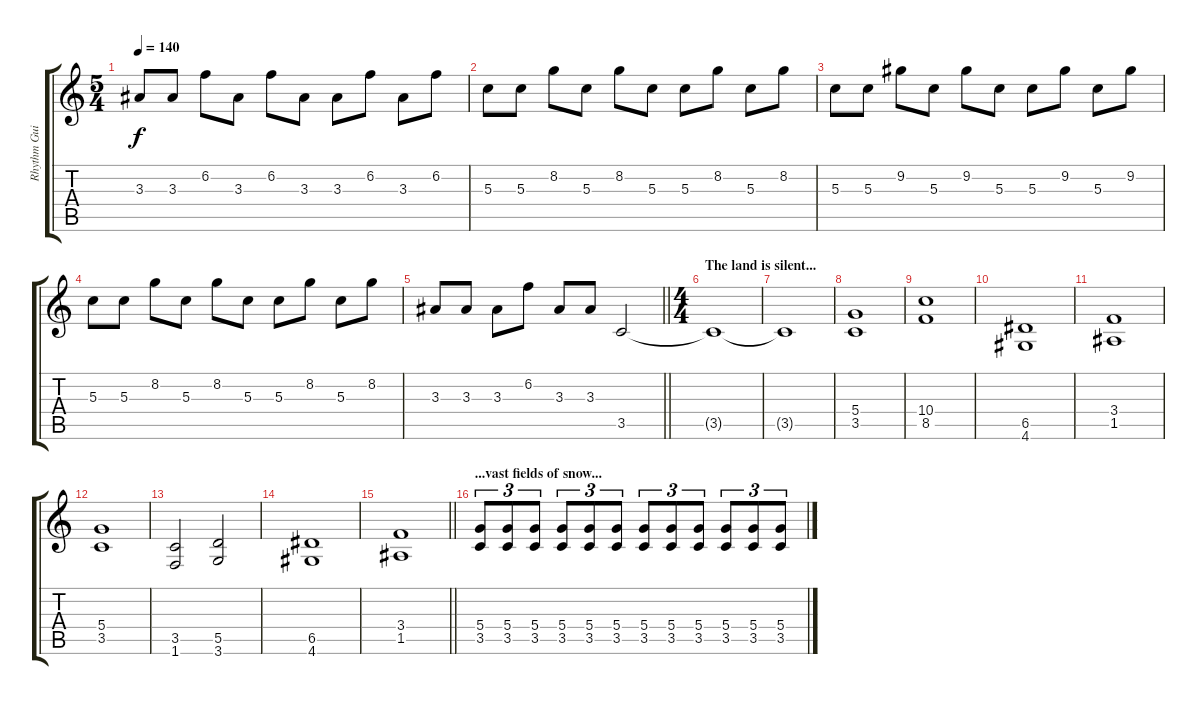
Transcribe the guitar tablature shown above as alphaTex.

\track ("Rhythm Guitar" "Rhythm Gui") {instrument distortionguitar}
\staff {score tabs}
\tuning (E4 B3 G3 D3 A2 E2) {hide}
\ts (5 4)
\tempo 140
\clef g2
\ks c
3.3.8{dy f} 3.3.8 6.2.8 3.3.8 6.2.8 3.3.8 3.3.8 6.2.8 3.3.8 6.2.8 |
5.3.8 5.3.8 8.2.8 5.3.8 8.2.8 5.3.8 5.3.8 8.2.8 5.3.8 8.2.8 |
5.3.8 5.3.8 9.2.8 5.3.8 9.2.8 5.3.8 5.3.8 9.2.8 5.3.8 9.2.8 |
5.3.8 5.3.8 8.2.8 5.3.8 8.2.8 5.3.8 5.3.8 8.2.8 5.3.8 8.2.8 |
\barLineRight lightlight
3.3.8 3.3.8 3.3.8 6.2.8 3.3.8 3.3.8 3.5.2 |
\ts (4 4)
\section ("" "The land is silent...")
3.5{t}.1 |
3.5{t}.1 |
(5.4 3.5).1 |
(10.4 8.5).1 |
(6.5 4.6).1 |
(3.4 1.5).1 |
(5.4 3.5).1 |
(3.5 1.6).2 (5.5 3.6).2 |
(6.5 4.6).1 |
\barLineRight lightlight
(3.4 1.5).1 |
\section ("" "...vast fields of snow...")
(5.4 3.5).8{tu (3 2)} (5.4 3.5).8{tu (3 2)} (5.4 3.5).8{tu (3 2)} (5.4 3.5).8{tu (3 2)} (5.4 3.5).8{tu (3 2)} (5.4 3.5).8{tu (3 2)} (5.4 3.5).8{tu (3 2)} (5.4 3.5).8{tu (3 2)} (5.4 3.5).8{tu (3 2)} (5.4 3.5).8{tu (3 2)} (5.4 3.5).8{tu (3 2)} (5.4 3.5).8{tu (3 2)}
